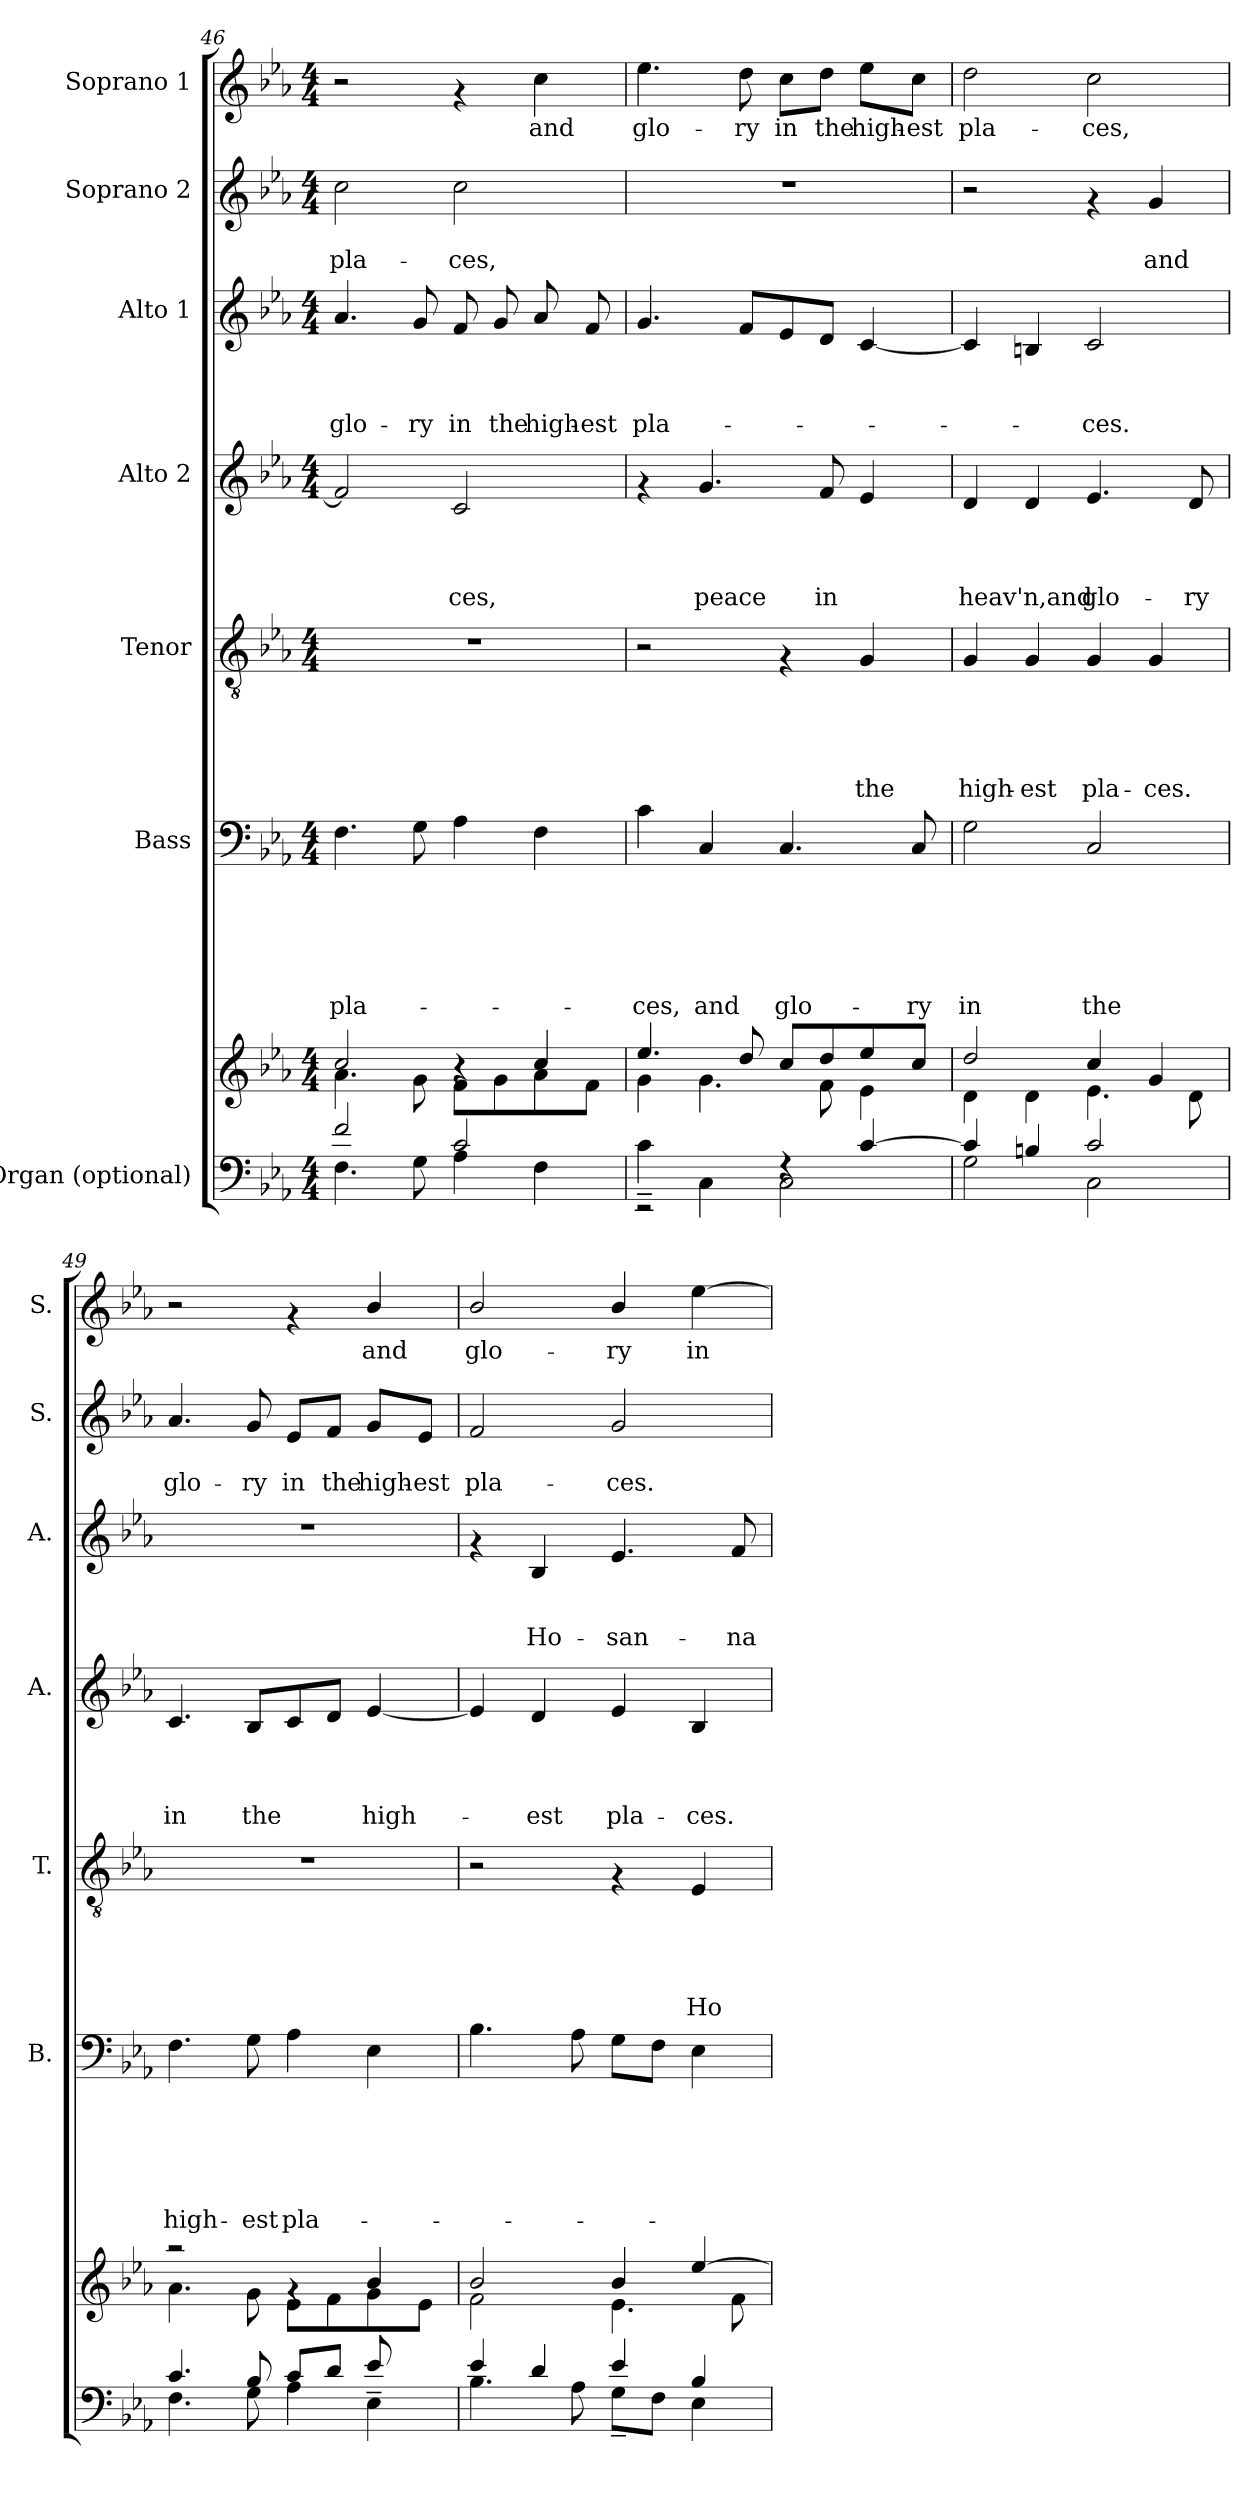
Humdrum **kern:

**kern	**kern	**kern	**text	**text	**text	**text	**text	**text	**kern	**text	**text	**text	**text	**text	**kern	**text	**text	**text	**text	**kern	**text	**text	**text	**kern	**text	**text	**kern	**text
*part7	*part7	*part6	*part6	*part6	*part6	*part6	*part6	*part6	*part5	*part5	*part5	*part5	*part5	*part5	*part4	*part4	*part4	*part4	*part4	*part3	*part3	*part3	*part3	*part2	*part2	*part2	*part1	*part1
*staff8	*staff7	*staff6	*staff6	*staff6	*staff6	*staff6	*staff6	*staff6	*staff5	*staff5	*staff5	*staff5	*staff5	*staff5	*staff4	*staff4	*staff4	*staff4	*staff4	*staff3	*staff3	*staff3	*staff3	*staff2	*staff2	*staff2	*staff1	*staff1
*I"Organ (optional)	*	*I"Bass	*	*	*	*	*	*	*I"Tenor	*	*	*	*	*	*I"Alto 2	*	*	*	*	*I"Alto 1	*	*	*	*I"Soprano 2	*	*	*I"Soprano 1	*
*	*	*I'B.	*	*	*	*	*	*	*I'T.	*	*	*	*	*	*I'A.	*	*	*	*	*I'A.	*	*	*	*I'S.	*	*	*I'S.	*
*clefF4	*clefG2	*clefF4	*	*	*	*	*	*	*clefGv2	*	*	*	*	*	*clefG2	*	*	*	*	*clefG2	*	*	*	*clefG2	*	*	*clefG2	*
*k[b-e-a-]	*k[b-e-a-]	*k[b-e-a-]	*	*	*	*	*	*	*k[b-e-a-]	*	*	*	*	*	*k[b-e-a-]	*	*	*	*	*k[b-e-a-]	*	*	*	*k[b-e-a-]	*	*	*k[b-e-a-]	*
*E-:	*E-:	*E-:	*	*	*	*	*	*	*E-:	*	*	*	*	*	*E-:	*	*	*	*	*E-:	*	*	*	*E-:	*	*	*E-:	*
*M4/4	*M4/4	*M4/4	*	*	*	*	*	*	*M4/4	*	*	*	*	*	*M4/4	*	*	*	*	*M4/4	*	*	*	*M4/4	*	*	*M4/4	*
=46	=46	=46	=46	=46	=46	=46	=46	=46	=46	=46	=46	=46	=46	=46	=46	=46	=46	=46	=46	=46	=46	=46	=46	=46	=46	=46	=46	=46
*^	*^	*	*	*	*	*	*	*	*	*	*	*	*	*	*	*	*	*	*	*	*	*	*	*	*	*	*	*
!	!	!	!	!	!	!	!	!	!	!LO:LY:b	!	!	!	!	!	!	!	!	!	!	!	!	!	!	!LO:LY:b	!	!	!LO:LY:b	!	!
2f/	4.F\	2cc/	4.a-\	4.F\	.	.	.	.	.	pla-	1r	.	.	.	.	.	2f/]	.	.	.	.	4.a-/	.	.	glo-	2cc\	.	pla-	2r	.
!	!	!	!	!	!	!	!	!	!	!	!	!	!	!	!	!	!	!	!	!	!	!	!	!	!LO:LY:b	!	!	!	!	!
.	8G\	.	8g\	8G\	.	.	.	.	.	.	.	.	.	.	.	.	.	.	.	.	.	8g/	.	.	-ry	.	.	.	.	.
!	!	!	!	!	!	!	!	!	!	!	!	!	!	!	!	!	!	!	!	!	!LO:LY:b	!	!	!	!LO:LY:b	!	!	!LO:LY:b	!	!
2c/	4A-\	4ra	8f\L	4A-\	.	.	.	.	.	.	.	.	.	.	.	.	2c/	.	.	.	-ces,	8f/	.	.	in	2cc\	.	-ces,	4rf	.
!	!	!	!	!	!	!	!	!	!	!	!	!	!	!	!	!	!	!	!	!	!	!	!	!	!LO:LY:b	!	!	!	!	!
.	.	.	8g\	.	.	.	.	.	.	.	.	.	.	.	.	.	.	.	.	.	.	8g/	.	.	the	.	.	.	.	.
!	!	!	!	!	!	!	!	!	!	!	!	!	!	!	!	!	!	!	!	!	!	!	!	!	!LO:LY:b	!	!	!	!	!LO:LY:b
.	4F\	4cc/	8a-\	4F\	.	.	.	.	.	.	.	.	.	.	.	.	.	.	.	.	.	8a-/	.	.	high-	.	.	.	4cc\	and
!	!	!	!	!	!	!	!	!	!	!	!	!	!	!	!	!	!	!	!	!	!	!	!	!	!LO:LY:b	!	!	!	!	!
.	.	.	8f\J	.	.	.	.	.	.	.	.	.	.	.	.	.	.	.	.	.	.	8f/	.	.	-est	.	.	.	.	.
!!LO:PB:g=z
=47	=47	=47	=47	=47	=47	=47	=47	=47	=47	=47	=47	=47	=47	=47	=47	=47	=47	=47	=47	=47	=47	=47	=47	=47	=47	=47	=47	=47	=47	=47
!	!	!	!	!	!	!	!	!	!	!LO:LY:b	!	!	!	!	!	!	!	!	!	!	!	!	!	!	!LO:LY:b	!	!	!	!	!LO:LY:b
2rEE	4c~>\	4.ee-/	4g\	4c\	.	.	.	.	.	-ces,	2r	.	.	.	.	.	4rf	.	.	.	.	4.g/	.	.	pla-	1r	.	.	4.ee-\	glo-
!	!	!	!	!	!	!	!	!	!	!LO:LY:b	!	!	!	!	!	!	!	!	!	!	!LO:LY:b	!	!	!	!	!	!	!	!	!
.	4C\	.	4.g\	4C/	.	.	.	.	.	and	.	.	.	.	.	.	4.g/	.	.	.	peace	.	.	.	.	.	.	.	.	.
!	!	!	!	!	!	!	!	!	!	!	!	!	!	!	!	!	!	!	!	!	!	!	!	!	!	!	!	!	!	!LO:LY:b
.	.	8dd/	.	.	.	.	.	.	.	.	.	.	.	.	.	.	.	.	.	.	.	8f/L	.	.	.	.	.	.	8dd\	-ry
!	!	!	!	!	!	!	!	!	!	!LO:LY:b	!	!	!	!	!	!	!	!	!	!	!	!	!	!	!	!	!	!	!	!LO:LY:b
4rF	2C\	8cc/L	.	4.C/	.	.	.	.	.	glo-	4rF	.	.	.	.	.	.	.	.	.	.	8e-/	.	.	.	.	.	.	8cc\L	in
!	!	!	!	!	!	!	!	!	!	!	!	!	!	!	!	!	!	!	!	!	!LO:LY:b	!	!	!	!	!	!	!	!	!LO:LY:b
.	.	8dd/	8f\	.	.	.	.	.	.	.	.	.	.	.	.	.	8f/	.	.	.	in	8d/J	.	.	.	.	.	.	8dd\J	the
!	!	!	!	!	!	!	!	!	!	!	!	!	!	!	!	!LO:LY:b	!	!	!	!	!	!	!	!	!	!	!	!	!	!LO:LY:b
[>4c/	.	8ee-/	4e-\	.	.	.	.	.	.	.	4G/	.	.	.	.	the	4e-/	.	.	.	.	[<4c/	.	.	.	.	.	.	8ee-\L	high-
!	!	!	!	!	!	!	!	!	!	!LO:LY:b	!	!	!	!	!	!	!	!	!	!	!	!	!	!	!	!	!	!	!	!LO:LY:b
.	.	8cc/J	.	8C/	.	.	.	.	.	-ry	.	.	.	.	.	.	.	.	.	.	.	.	.	.	.	.	.	.	8cc\J	-est
=48	=48	=48	=48	=48	=48	=48	=48	=48	=48	=48	=48	=48	=48	=48	=48	=48	=48	=48	=48	=48	=48	=48	=48	=48	=48	=48	=48	=48	=48	=48
!	!	!	!	!	!	!	!	!	!	!LO:LY:b	!	!	!	!	!	!LO:LY:b	!	!	!	!	!LO:LY:b	!	!	!	!	!	!	!	!	!LO:LY:b
4c/]	2G\	2dd/	4d\	2G\	.	.	.	.	.	in	4G/	.	.	.	.	high-	4d/	.	.	.	heav'n,and	4c/]	.	.	.	2r	.	.	2dd\	pla-
!	!	!	!	!	!	!	!	!	!	!	!	!	!	!	!	!LO:LY:b	!	!	!	!	!	!	!	!	!	!	!	!	!	!
4Bn/	.	.	4d\	.	.	.	.	.	.	.	4G/	.	.	.	.	-est	4d/	.	.	.	.	4Bn/	.	.	.	.	.	.	.	.
!	!	!	!	!	!	!	!	!	!	!LO:LY:b	!	!	!	!	!	!LO:LY:b	!	!	!	!	!LO:LY:b	!	!	!	!LO:LY:b	!	!	!	!	!LO:LY:b
2c/	2C\	4cc/	4.e-\	2C/	.	.	.	.	.	the	4G/	.	.	.	.	pla-	4.e-/	.	.	.	glo-	2c/	.	.	-ces.	4rf	.	.	2cc\	-ces,
!	!	!	!	!	!	!	!	!	!	!	!	!	!	!	!	!LO:LY:b	!	!	!	!	!	!	!	!	!	!	!	!LO:LY:b	!	!
.	.	4g/	.	.	.	.	.	.	.	.	4G/	.	.	.	.	-ces.	.	.	.	.	.	.	.	.	.	4g/	.	and	.	.
!	!	!	!	!	!	!	!	!	!	!	!	!	!	!	!	!	!	!	!	!	!LO:LY:b	!	!	!	!	!	!	!	!	!
.	.	.	8d\	.	.	.	.	.	.	.	.	.	.	.	.	.	8d/	.	.	.	-ry	.	.	.	.	.	.	.	.	.
=49	=49	=49	=49	=49	=49	=49	=49	=49	=49	=49	=49	=49	=49	=49	=49	=49	=49	=49	=49	=49	=49	=49	=49	=49	=49	=49	=49	=49	=49	=49
*	*^	*	*	*	*	*	*	*	*	*	*	*	*	*	*	*	*	*	*	*	*	*	*	*	*	*	*	*	*	*
!	!	!	!	!	!	!	!	!	!	!	!LO:LY:b	!	!	!	!	!	!	!	!	!	!	!LO:LY:b	!	!	!	!	!	!	!LO:LY:b	!	!
2.ryy	4.c/	4.F\	2raa	4.a-\	4.F\	.	.	.	.	.	high-	1r	.	.	.	.	.	4.c/	.	.	.	in	1r	.	.	.	4.a-/	.	glo-	2r	.
!	!	!	!	!	!	!	!	!	!	!	!LO:LY:b	!	!	!	!	!	!	!	!	!	!	!LO:LY:b	!	!	!	!	!	!	!LO:LY:b	!	!
.	8B-/	8G\	.	8g\	8G\	.	.	.	.	.	-est	.	.	.	.	.	.	8B-/L	.	.	.	the	.	.	.	.	8g/	.	-ry	.	.
!	!	!	!	!	!	!	!	!	!	!	!LO:LY:b	!	!	!	!	!	!	!	!	!	!	!	!	!	!	!	!	!	!LO:LY:b	!	!
.	8c/L	4A-\	4rg	8e-\L	4A-\	.	.	.	.	.	pla-	.	.	.	.	.	.	8c/	.	.	.	.	.	.	.	.	8e-/L	.	in	4rf	.
!	!	!	!	!	!	!	!	!	!	!	!	!	!	!	!	!	!	!	!	!	!	!	!	!	!	!	!	!	!LO:LY:b	!	!
.	8d/J	.	.	8f\	.	.	.	.	.	.	.	.	.	.	.	.	.	8d/J	.	.	.	.	.	.	.	.	8f/J	.	the	.	.
!	!	!	!	!	!	!	!	!	!	!	!	!	!	!	!	!	!	!	!	!	!	!LO:LY:b	!	!	!	!	!	!	!LO:LY:b	!	!LO:LY:b
8e-/	4ryy	4E-~>\	4b-/	8g\	4E-\	.	.	.	.	.	.	.	.	.	.	.	.	[<4e-/	.	.	.	high-	.	.	.	.	8g/L	.	high-	4b-/	and
!	!	!	!	!	!	!	!	!	!	!	!	!	!	!	!	!	!	!	!	!	!	!	!	!	!	!	!	!	!LO:LY:b	!	!
8ryy	.	.	.	8e-\J	.	.	.	.	.	.	.	.	.	.	.	.	.	.	.	.	.	.	.	.	.	.	8e-/J	.	-est	.	.
*	*v	*v	*	*	*	*	*	*	*	*	*	*	*	*	*	*	*	*	*	*	*	*	*	*	*	*	*	*	*	*	*
=50	=50	=50	=50	=50	=50	=50	=50	=50	=50	=50	=50	=50	=50	=50	=50	=50	=50	=50	=50	=50	=50	=50	=50	=50	=50	=50	=50	=50	=50	=50
!	!	!	!	!	!	!	!	!	!	!	!	!	!	!	!	!	!	!	!	!	!	!	!	!	!	!	!	!LO:LY:b	!	!LO:LY:b
4e-/	4.B-\	2b-/	2f\	4.B-\	.	.	.	.	.	.	2r	.	.	.	.	.	4e-/]	.	.	.	.	4rf	.	.	.	2f/	.	pla-	2b-/	glo-
!	!	!	!	!	!	!	!	!	!	!	!	!	!	!	!	!	!	!	!	!	!LO:LY:b	!	!	!	!LO:LY:b	!	!	!	!	!
4d/	.	.	.	.	.	.	.	.	.	.	.	.	.	.	.	.	4d/	.	.	.	-est	4B-/	.	.	Ho-	.	.	.	.	.
.	8A-\	.	.	8A-\	.	.	.	.	.	.	.	.	.	.	.	.	.	.	.	.	.	.	.	.	.	.	.	.	.	.
!	!	!	!	!	!	!	!	!	!	!	!	!	!	!	!	!	!	!	!	!	!LO:LY:b	!	!	!	!LO:LY:b	!	!	!LO:LY:b	!	!LO:LY:b
4e-/	8G~>\L	4b-/	4.e-\	8G\L	.	.	.	.	.	.	4rF	.	.	.	.	.	4e-/	.	.	.	pla-	4.e-/	.	.	-san-	2g/	.	-ces.	4b-/	-ry
.	8F\J	.	.	8F\J	.	.	.	.	.	.	.	.	.	.	.	.	.	.	.	.	.	.	.	.	.	.	.	.	.	.
!	!	!	!	!	!	!	!	!	!	!	!	!	!	!	!	!LO:LY:b	!	!	!	!	!LO:LY:b	!	!	!	!	!	!	!	!	!LO:LY:b
4B-/	4E-\	[>4ee-/	.	4E-\	.	.	.	.	.	.	4E-/	.	.	.	.	Ho-	4B-/	.	.	.	-ces.	.	.	.	.	.	.	.	[>4ee-\	in
!	!	!	!	!	!	!	!	!	!	!	!	!	!	!	!	!	!	!	!	!	!	!	!	!	!LO:LY:b	!	!	!	!	!
.	.	.	8f\	.	.	.	.	.	.	.	.	.	.	.	.	.	.	.	.	.	.	8f/	.	.	-na	.	.	.	.	.
*v	*v	*	*	*	*	*	*	*	*	*	*	*	*	*	*	*	*	*	*	*	*	*	*	*	*	*	*	*	*	*
*	*v	*v	*	*	*	*	*	*	*	*	*	*	*	*	*	*	*	*	*	*	*	*	*	*	*	*	*	*	*
=	=	=	=	=	=	=	=	=	=	=	=	=	=	=	=	=	=	=	=	=	=	=	=	=	=	=	=	=
*-	*-	*-	*-	*-	*-	*-	*-	*-	*-	*-	*-	*-	*-	*-	*-	*-	*-	*-	*-	*-	*-	*-	*-	*-	*-	*-	*-	*-
